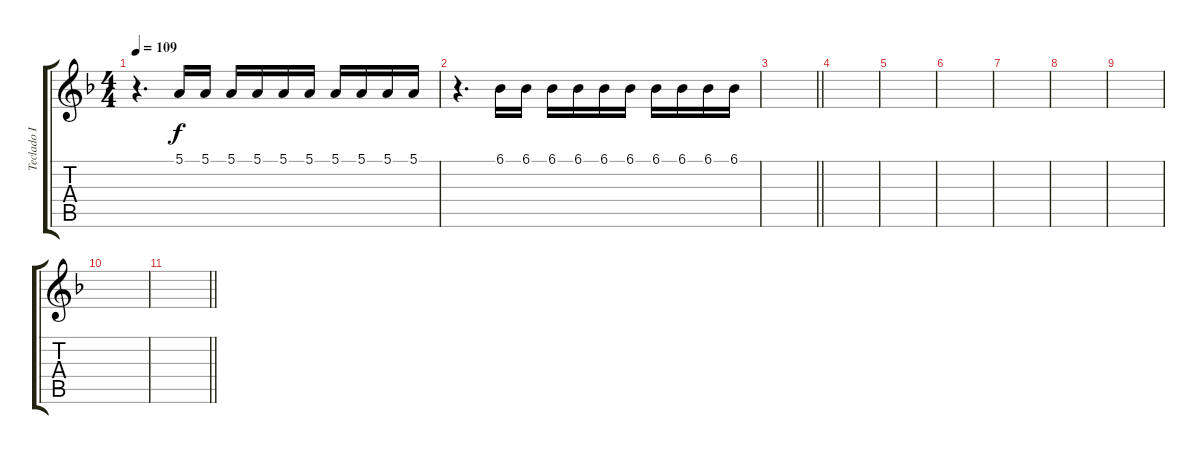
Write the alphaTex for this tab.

\track ("Teclado I" "Teclado I") {instrument vibraphone}
\staff {score tabs}
\tuning (E4 B3 G3 D3 A2 E2) {hide}
\ts (4 4)
\tempo 109
\clef g2
\ks dminor
r.4{d dy f} 5.1.16 5.1.16 5.1.16 5.1.16 5.1.16 5.1.16 5.1.16 5.1.16 5.1.16 5.1.16 |
r.4{d} 6.1.16 6.1.16 6.1.16 6.1.16 6.1.16 6.1.16 6.1.16 6.1.16 6.1.16 6.1.16 |
\barLineRight lightlight
|
|
|
|
|
|
|
|
\barLineRight lightlight
